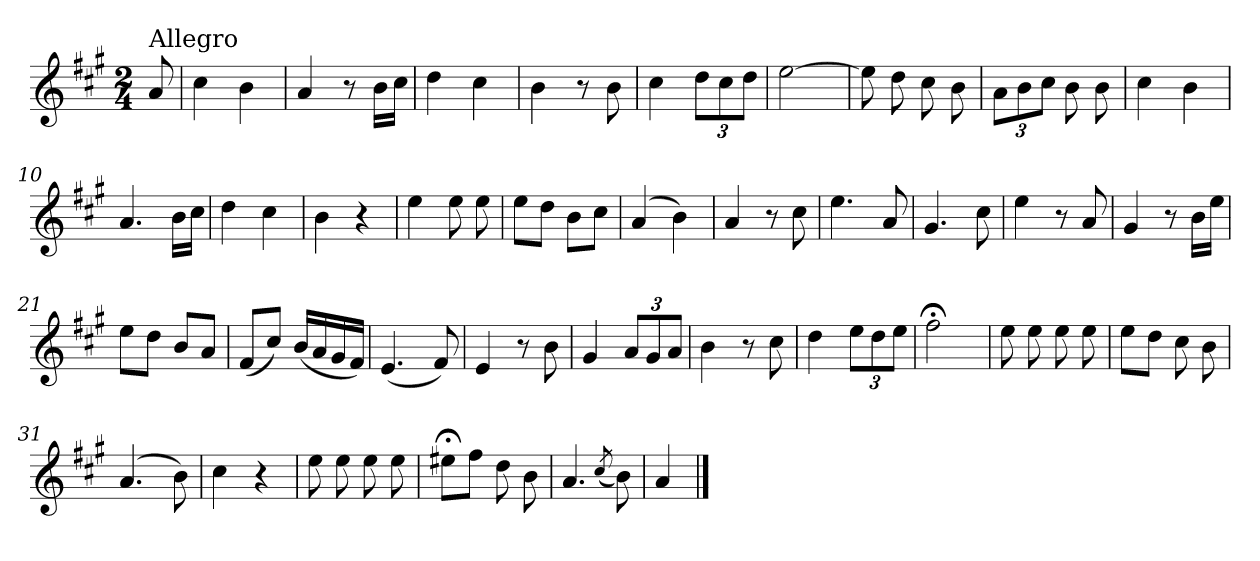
**kern
*part1
*staff1
*clefG2
*k[f#c#g#]
*A:
*M2/4
=
!LO:TX:a:t=Allegro
8a/
=1
4cc#\
4b\
=2
4a/
8r
16b\LL
16cc#\JJ
=3
4dd\
4cc#\
=4
4b\
8r
8b\
=5
4cc#\
12dd\L
12cc#\
12dd\J
=6
[2ee\
=7
8ee\]
8dd\
8cc#\
8b\
=8
12a\L
12b\
12cc#\J
8b\
8b\
!!LO:LB:g=z
=9
4cc#\
4b\
=10
4.a/
16b\LL
16cc#\JJ
=11
4dd\
4cc#\
=12
4b\
4r
=13
4ee\
8ee\
8ee\
=14
8ee\L
8dd\J
8b\L
8cc#\J
=15
(>4a/
4b\)
=16
4a/
8r
8cc#\
=17
4.ee\
8a/
=18
4.g#/
8cc#\
!!LO:LB:g=z
=19
4ee\
8r
8a/
=20
4g#/
8r
16b\LL
16ee\JJ
=21
8ee\L
8dd\J
8b/L
8a/J
=22
(<8f#/L
8cc#/J)
(<16b/LL
16a/
16g#/
16f#/JJ)
=23
(<4.e/
8f#/)
=24
4e/
8r
8b\
=25
4g#/
12a/L
12g#/
12a/J
=26
4b\
8r
8cc#\
=27
4dd\
12ee\L
12dd\
12ee\J
!!LO:LB:g=z
=28
2ff#;<\
=29
8ee\
8ee\
8ee\
8ee\
=30
8ee\L
8dd\J
8cc#\
8b\
=31
(>4.a/
8b\)
=32
4cc#\
4r
=33
8ee\
8ee\
8ee\
8ee\
=34
8ee#X;<\L
8ff#\J
8dd\
8b\
=35
4.a/
(<8qcc#/
8b\)
=36
4a/
==
*-
